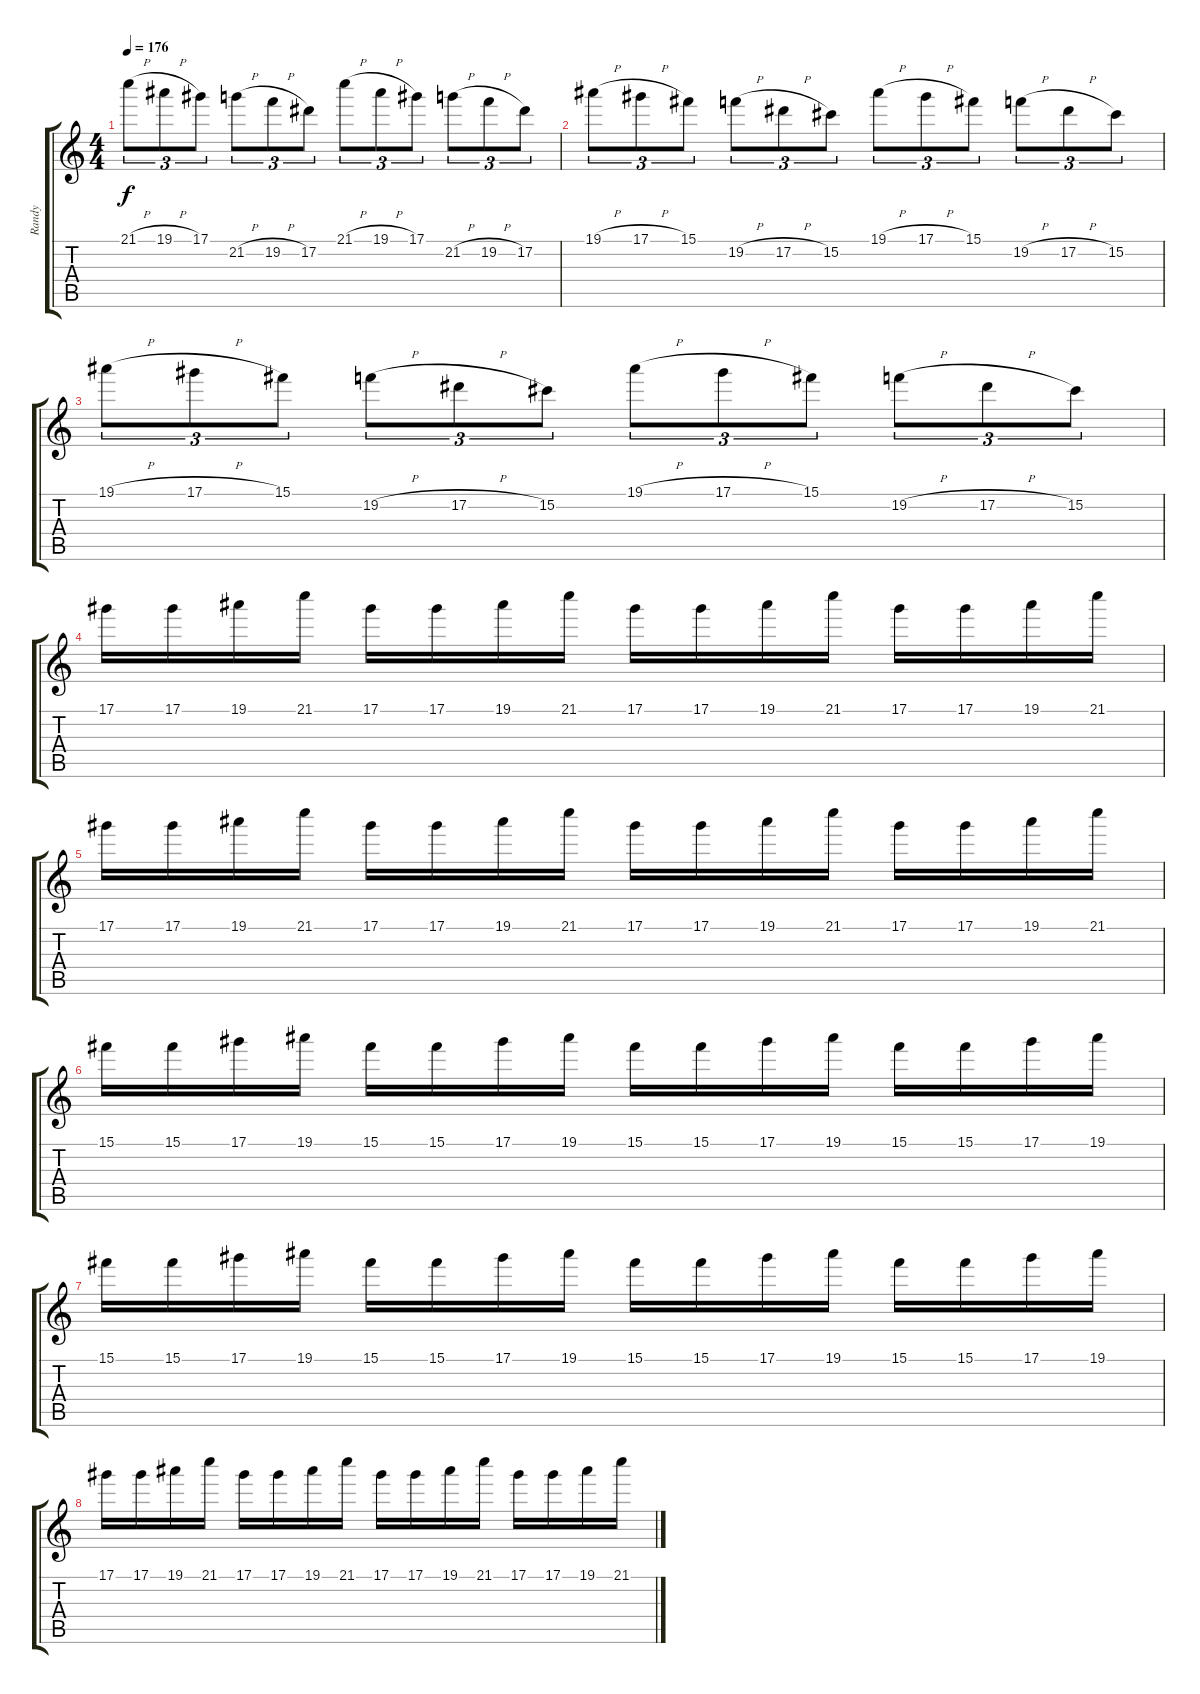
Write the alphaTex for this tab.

\track ("Randy" "Randy") {instrument distortionguitar}
\staff {score tabs}
\tuning (Eb4 Bb3 Gb3 Db3 Ab2 Eb2) {hide}
\ts (4 4)
\tempo 176
\clef g2
\ks c
21.1{h}.8{tu (3 2) dy f} 19.1{h}.8{tu (3 2)} 17.1.8{tu (3 2)} 21.2{h}.8{tu (3 2)} 19.2{h}.8{tu (3 2)} 17.2.8{tu (3 2)} 21.1{h}.8{tu (3 2)} 19.1{h}.8{tu (3 2)} 17.1.8{tu (3 2)} 21.2{h}.8{tu (3 2)} 19.2{h}.8{tu (3 2)} 17.2.8{tu (3 2)} |
19.1{h}.8{tu (3 2)} 17.1{h}.8{tu (3 2)} 15.1.8{tu (3 2)} 19.2{h}.8{tu (3 2)} 17.2{h}.8{tu (3 2)} 15.2.8{tu (3 2)} 19.1{h}.8{tu (3 2)} 17.1{h}.8{tu (3 2)} 15.1.8{tu (3 2)} 19.2{h}.8{tu (3 2)} 17.2{h}.8{tu (3 2)} 15.2.8{tu (3 2)} |
19.1{h}.8{tu (3 2)} 17.1{h}.8{tu (3 2)} 15.1.8{tu (3 2)} 19.2{h}.8{tu (3 2)} 17.2{h}.8{tu (3 2)} 15.2.8{tu (3 2)} 19.1{h}.8{tu (3 2)} 17.1{h}.8{tu (3 2)} 15.1.8{tu (3 2)} 19.2{h}.8{tu (3 2)} 17.2{h}.8{tu (3 2)} 15.2.8{tu (3 2)} |
17.1.16 17.1.16 19.1.16 21.1.16 17.1.16 17.1.16 19.1.16 21.1.16 17.1.16 17.1.16 19.1.16 21.1.16 17.1.16 17.1.16 19.1.16 21.1.16 |
17.1.16 17.1.16 19.1.16 21.1.16 17.1.16 17.1.16 19.1.16 21.1.16 17.1.16 17.1.16 19.1.16 21.1.16 17.1.16 17.1.16 19.1.16 21.1.16 |
15.1.16 15.1.16 17.1.16 19.1.16 15.1.16 15.1.16 17.1.16 19.1.16 15.1.16 15.1.16 17.1.16 19.1.16 15.1.16 15.1.16 17.1.16 19.1.16 |
15.1.16 15.1.16 17.1.16 19.1.16 15.1.16 15.1.16 17.1.16 19.1.16 15.1.16 15.1.16 17.1.16 19.1.16 15.1.16 15.1.16 17.1.16 19.1.16 |
17.1.16 17.1.16 19.1.16 21.1.16 17.1.16 17.1.16 19.1.16 21.1.16 17.1.16 17.1.16 19.1.16 21.1.16 17.1.16 17.1.16 19.1.16 21.1.16
